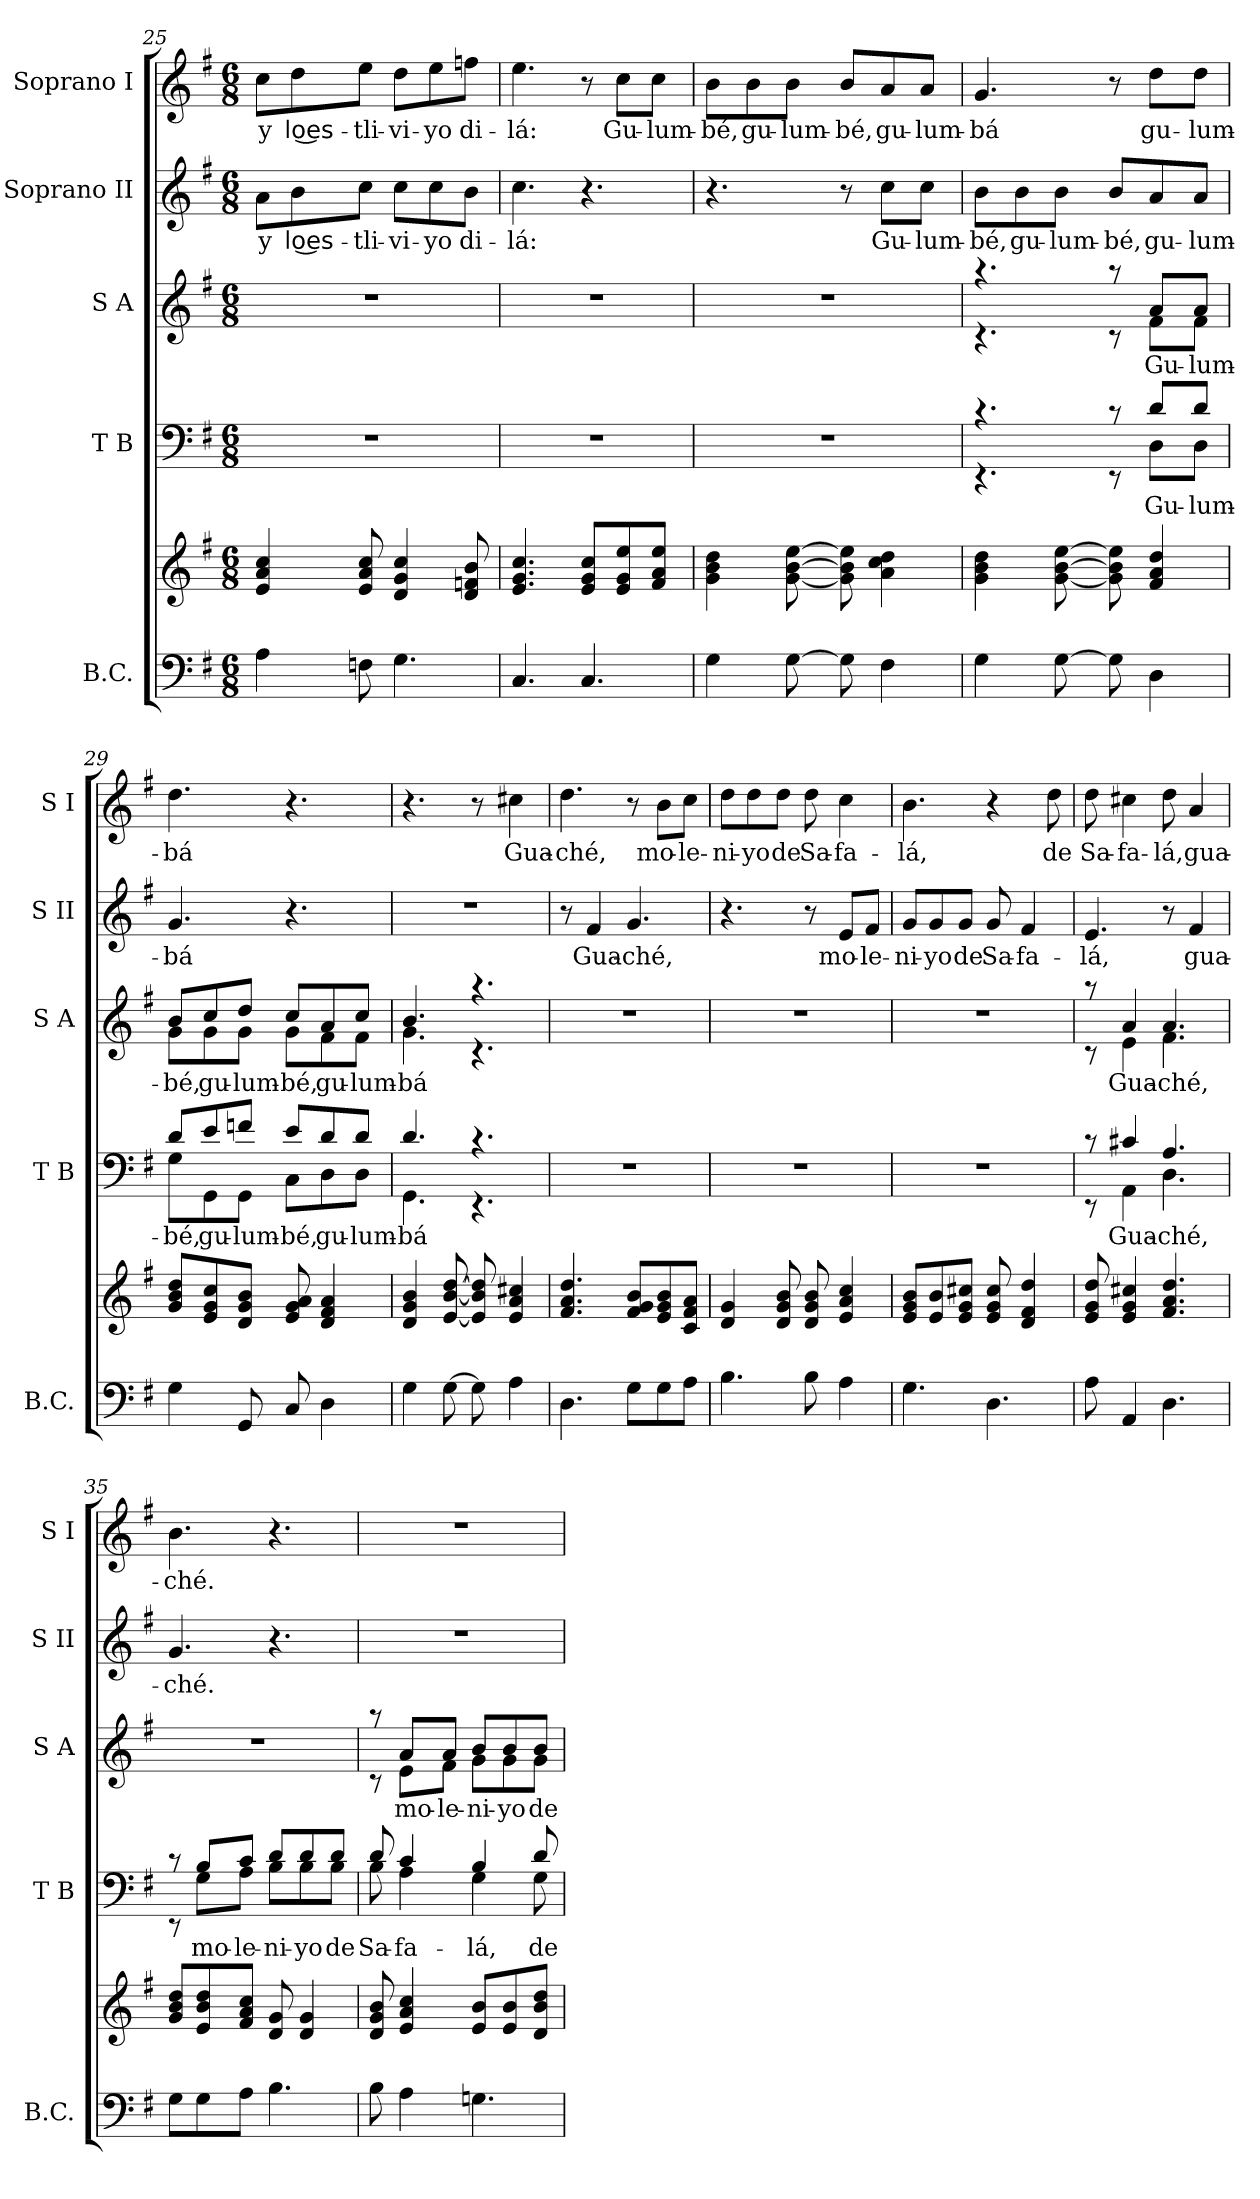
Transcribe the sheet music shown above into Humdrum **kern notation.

**kern	**kern	**kern	**text	**kern	**text	**kern	**text	**kern	**text
*part5	*part5	*part4	*part4	*part3	*part3	*part2	*part2	*part1	*part1
*staff6	*staff5	*staff4	*staff4	*staff3	*staff3	*staff2	*staff2	*staff1	*staff1
*I"B.C.	*	*I"T B	*	*I"S A	*	*I"Soprano II	*	*I"Soprano I	*
*I'B.C.	*	*I'T B	*	*I'S A	*	*I'S II	*	*I'S I	*
*clefF4	*clefG2	*clefF4	*	*clefG2	*	*clefG2	*	*clefG2	*
*k[f#]	*k[f#]	*k[f#]	*	*k[f#]	*	*k[f#]	*	*k[f#]	*
*G:	*G:	*G:	*	*G:	*	*G:	*	*G:	*
*M6/8	*M6/8	*M6/8	*	*M6/8	*	*M6/8	*	*M6/8	*
=25	=25	=25	=25	=25	=25	=25	=25	=25	=25
!	!	!	!	!	!	!	!LO:LY:b	!	!LO:LY:b
4A\	4e/ 4a/ 4cc/	2.r	.	2.r	.	8a\L	y	8cc\L	y
!	!	!	!	!	!	!	!LO:LY:b	!	!LO:LY:b
.	.	.	.	.	.	8b\	lo͜es-	8dd\	lo͜es-
!	!	!	!	!	!	!	!LO:LY:b	!	!LO:LY:b
8Fn\	8e/ 8a/ 8cc/	.	.	.	.	8cc\J	-tli-	8ee\J	-tli-
!	!	!	!	!	!	!	!LO:LY:b	!	!LO:LY:b
4.G\	4d/ 4g/ 4cc/	.	.	.	.	8cc\L	-vi-	8dd\L	-vi-
!	!	!	!	!	!	!	!LO:LY:b	!	!LO:LY:b
.	.	.	.	.	.	8cc\	-yo	8ee\	-yo
!	!	!	!	!	!	!	!LO:LY:b	!	!LO:LY:b
.	8d/ 8fn/ 8b/	.	.	.	.	8b\J	di-	8ffn\J	di-
=26	=26	=26	=26	=26	=26	=26	=26	=26	=26
!	!	!	!	!	!	!	!LO:LY:b	!	!LO:LY:b
4.C/	4.e/ 4.g/ 4.cc/	2.r	.	2.r	.	4.cc\	-lá:	4.ee\	-lá:
4.C/	8e/ 8g/ 8cc/L	.	.	.	.	4.r	.	8r	.
!	!	!	!	!	!	!	!	!	!LO:LY:b
.	8e/ 8g/ 8ee/	.	.	.	.	.	.	8cc\L	Gu-
!	!	!	!	!	!	!	!	!	!LO:LY:b
.	8f#i/ 8a/ 8ee/J	.	.	.	.	.	.	8cc\J	-lum-
!!LO:LB:g=z
=27	=27	=27	=27	=27	=27	=27	=27	=27	=27
!	!	!	!	!	!	!	!	!	!LO:LY:b
4G\	4g\ 4b\ 4dd\	2.r	.	2.r	.	4.r	.	8b\L	-bé,
!	!	!	!	!	!	!	!	!	!LO:LY:b
.	.	.	.	.	.	.	.	8b\	gu-
!	!	!	!	!	!	!	!	!	!LO:LY:b
[8G\	[8g\ [8b\ [8ee\	.	.	.	.	.	.	8b\J	-lum-
!	!	!	!	!	!	!	!	!	!LO:LY:b
8G\]	8g\] 8b\] 8ee\]	.	.	.	.	8r	.	8b/L	-bé,
!	!	!	!	!	!	!	!LO:LY:b	!	!LO:LY:b
4F#i\	4a\ 4cc\ 4dd\	.	.	.	.	8cc\L	Gu-	8a/	gu-
!	!	!	!	!	!	!	!LO:LY:b	!	!LO:LY:b
.	.	.	.	.	.	8cc\J	-lum-	8a/J	-lum-
=28	=28	=28	=28	=28	=28	=28	=28	=28	=28
*	*	*^	*	*^	*	*	*	*	*
!	!	!	!	!	!	!	!	!	!LO:LY:b	!	!LO:LY:b
4G\	4g\ 4b\ 4dd\	4.rc	4.rEE	.	4.raa	4.rc	.	8b\L	-bé,	4.g/	-bá
!	!	!	!	!	!	!	!	!	!LO:LY:b	!	!
.	.	.	.	.	.	.	.	8b\	gu-	.	.
!	!	!	!	!	!	!	!	!	!LO:LY:b	!	!
[8G\	[8g\ [8b\ [8ee\	.	.	.	.	.	.	8b\J	-lum-	.	.
!	!	!	!	!	!	!	!	!	!LO:LY:b	!	!
8G\]	8g\] 8b\] 8ee\]	8rc	8rEE	.	8raa	8rc	.	8b/L	-bé,	8r	.
!	!	!	!	!LO:LY:b	!	!	!LO:LY:b	!	!LO:LY:b	!	!LO:LY:b
4D\	4f#/ 4a/ 4dd/	8d/L	8D\L	Gu-	8a/L	8f#\L	Gu-	8a/	gu-	8dd\L	gu-
!	!	!	!	!LO:LY:b	!	!	!LO:LY:b	!	!LO:LY:b	!	!LO:LY:b
.	.	8d/J	8D\J	-lum-	8a/J	8f#\J	-lum-	8a/J	-lum-	8dd\J	-lum-
=29	=29	=29	=29	=29	=29	=29	=29	=29	=29	=29	=29
!	!	!	!	!LO:LY:b	!	!	!LO:LY:b	!	!LO:LY:b	!	!LO:LY:b
4G\	8g/ 8b/ 8dd/L	8d/L	8G\L	-bé,	8b/L	8g\L	-bé,	4.g/	-bá	4.dd\	-bá
!	!	!	!	!LO:LY:b	!	!	!LO:LY:b	!	!	!	!
.	8e/ 8g/ 8cc/	8e/	8GG\	gu-	8cc/	8g\	gu-	.	.	.	.
!	!	!	!	!LO:LY:b	!	!	!LO:LY:b	!	!	!	!
8GG/	8d/ 8g/ 8b/J	8fn/J	8GG\J	-lum-	8dd/J	8g\J	-lum-	.	.	.	.
!	!	!	!	!LO:LY:b	!	!	!LO:LY:b	!	!	!	!
8C/	8e/ 8g/ 8a/	8e/L	8C\L	-bé,	8cc/L	8g\L	-bé,	4.r	.	4.r	.
!	!	!	!	!LO:LY:b	!	!	!LO:LY:b	!	!	!	!
4D\	4d/ 4f#/ 4a/	8d/	8D\	gu-	8a/	8f#\	gu-	.	.	.	.
!	!	!	!	!LO:LY:b	!	!	!LO:LY:b	!	!	!	!
.	.	8d/J	8D\J	-lum-	8cc/J	8f#\J	-lum-	.	.	.	.
=30	=30	=30	=30	=30	=30	=30	=30	=30	=30	=30	=30
!	!	!	!	!LO:LY:b	!	!	!LO:LY:b	!	!	!	!
4G\	4d/ 4g/ 4b/	4.d/	4.GG\	-bá	4.b/	4.g\	-bá	2.r	.	4.r	.
[8G\	[8e/ [8b/ [8dd/	.	.	.	.	.	.	.	.	.	.
8G\]	8e/] 8b/] 8dd/]	4.rc	4.rEE	.	4.raa	4.rc	.	.	.	8r	.
!	!	!	!	!	!	!	!	!	!	!	!LO:LY:b
4A\	4e/ 4a/ 4cc#X/	.	.	.	.	.	.	.	.	4cc#X\	Gua-
*	*	*v	*v	*	*	*	*	*	*	*	*
*	*	*	*	*v	*v	*	*	*	*	*
=31	=31	=31	=31	=31	=31	=31	=31	=31	=31
!	!	!	!	!	!	!	!	!	!LO:LY:b
4.D\	4.f#/ 4.a/ 4.dd/	2.r	.	2.r	.	8r	.	4.dd\	-ché,
!	!	!	!	!	!	!	!LO:LY:b	!	!
.	.	.	.	.	.	4f#/	Gua-	.	.
!	!	!	!	!	!	!	!LO:LY:b	!	!
8G\L	8f#/ 8g/ 8b/L	.	.	.	.	4.g/	-ché,	8r	.
!	!	!	!	!	!	!	!	!	!LO:LY:b
8G\	8e/ 8g/ 8b/	.	.	.	.	.	.	8b\L	mo-
!	!	!	!	!	!	!	!	!	!LO:LY:b
8A\J	8c/ 8f#/ 8a/J	.	.	.	.	.	.	8cc\J	-le-
!!LO:PB:g=z
=32	=32	=32	=32	=32	=32	=32	=32	=32	=32
!	!	!	!	!	!	!	!	!	!LO:LY:b
4.B\	4d/ 4g/	2.r	.	2.r	.	4.r	.	8dd\L	-ni-
!	!	!	!	!	!	!	!	!	!LO:LY:b
.	.	.	.	.	.	.	.	8dd\	-yo
!	!	!	!	!	!	!	!	!	!LO:LY:b
.	8d/ 8g/ 8b/	.	.	.	.	.	.	8dd\J	de
!	!	!	!	!	!	!	!	!	!LO:LY:b
8B\	8d/ 8g/ 8b/	.	.	.	.	8r	.	8dd\	Sa-
!	!	!	!	!	!	!	!LO:LY:b	!	!LO:LY:b
4A\	4e/ 4a/ 4cc/	.	.	.	.	8e/L	mo-	4cc\	-fa-
!	!	!	!	!	!	!	!LO:LY:b	!	!
.	.	.	.	.	.	8f#/J	-le-	.	.
=33	=33	=33	=33	=33	=33	=33	=33	=33	=33
!	!	!	!	!	!	!	!LO:LY:b	!	!LO:LY:b
4.G\	8e/ 8g/ 8b/L	2.r	.	2.r	.	8g/L	-ni-	4.b\	-lá,
!	!	!	!	!	!	!	!LO:LY:b	!	!
.	8e/ 8b/	.	.	.	.	8g/	-yo	.	.
!	!	!	!	!	!	!	!LO:LY:b	!	!
.	8e/ 8g/ 8cc#X/J	.	.	.	.	8g/J	de	.	.
!	!	!	!	!	!	!	!LO:LY:b	!	!
4.D\	8e/ 8g/ 8cc#/	.	.	.	.	8g/	Sa-	4r	.
!	!	!	!	!	!	!	!LO:LY:b	!	!
.	4d/ 4f#/ 4dd/	.	.	.	.	4f#/	-fa-	.	.
!	!	!	!	!	!	!	!	!	!LO:LY:b
.	.	.	.	.	.	.	.	8dd\	de
=34	=34	=34	=34	=34	=34	=34	=34	=34	=34
*	*	*^	*	*^	*	*	*	*	*
!	!	!	!	!	!	!	!	!	!LO:LY:b	!	!LO:LY:b
8A\	8e/ 8g/ 8dd/	8rc	8rEE	.	8raa	8rc	.	4.e/	-lá,	8dd\	Sa-
!	!	!	!	!LO:LY:b	!	!	!LO:LY:b	!	!	!	!LO:LY:b
4AA/	4e/ 4g/ 4cc#X/	4c#X/	4AA\	Gua-	4a/	4e\	Gua-	.	.	4cc#X\	-fa-
!	!	!	!	!LO:LY:b	!	!	!LO:LY:b	!	!	!	!LO:LY:b
4.D\	4.f#/ 4.a/ 4.dd/	4.A/	4.D\	-ché,	4.a/	4.f#\	-ché,	8r	.	8dd\	-lá,
!	!	!	!	!	!	!	!	!	!LO:LY:b	!	!LO:LY:b
.	.	.	.	.	.	.	.	4f#/	gua-	4a/	gua-
*	*	*	*	*	*v	*v	*	*	*	*	*
=35	=35	=35	=35	=35	=35	=35	=35	=35	=35	=35
!	!	!	!	!	!	!	!	!LO:LY:b	!	!LO:LY:b
8G\L	8g/ 8b/ 8dd/L	8rc	8rEE	.	2.r	.	4.g/	-ché.	4.b\	-ché.
!	!	!	!	!LO:LY:b	!	!	!	!	!	!
8G\	8e/ 8b/ 8dd/	8B/L	8G\L	mo-	.	.	.	.	.	.
!	!	!	!	!LO:LY:b	!	!	!	!	!	!
8A\J	8f#/ 8a/ 8cc/J	8c/J	8A\J	-le-	.	.	.	.	.	.
!	!	!	!	!LO:LY:b	!	!	!	!	!	!
4.B\	8d/ 8g/	8d/L	8B\L	-ni-	.	.	4.r	.	4.r	.
!	!	!	!	!LO:LY:b	!	!	!	!	!	!
.	4d/ 4g/	8d/	8B\	-yo	.	.	.	.	.	.
!	!	!	!	!LO:LY:b	!	!	!	!	!	!
.	.	8d/J	8B\J	de	.	.	.	.	.	.
=36	=36	=36	=36	=36	=36	=36	=36	=36	=36	=36
!	!	!	!	!LO:LY:b	!	!	!	!	!	!
*	*	*	*	*	*^	*	*	*	*	*
8B\	8d/ 8g/ 8b/	8d/	8B\	Sa-	8raa	8rc	.	2.r	.	2.r	.
!	!	!	!	!LO:LY:b	!	!	!LO:LY:b	!	!	!	!
4A\	4e/ 4a/ 4cc/	4c/	4A\	-fa-	8a/L	8e\L	mo-	.	.	.	.
!	!	!	!	!	!	!	!LO:LY:b	!	!	!	!
.	.	.	.	.	8a/J	8f#\J	-le-	.	.	.	.
!	!	!	!	!LO:LY:b	!	!	!LO:LY:b	!	!	!	!
4.Gni\	8e/ 8b/L	4B/	4G\	-lá,	8b/L	8g\L	-ni-	.	.	.	.
!	!	!	!	!	!	!	!LO:LY:b	!	!	!	!
.	8e/ 8b/	.	.	.	8b/	8g\	-yo	.	.	.	.
!	!	!	!	!LO:LY:b	!	!	!LO:LY:b	!	!	!	!
.	8d/ 8b/ 8dd/J	8d/	8G\	de	8b/J	8g\J	de	.	.	.	.
*	*	*v	*v	*	*	*	*	*	*	*	*
*	*	*	*	*v	*v	*	*	*	*	*
=	=	=	=	=	=	=	=	=	=
*-	*-	*-	*-	*-	*-	*-	*-	*-	*-
